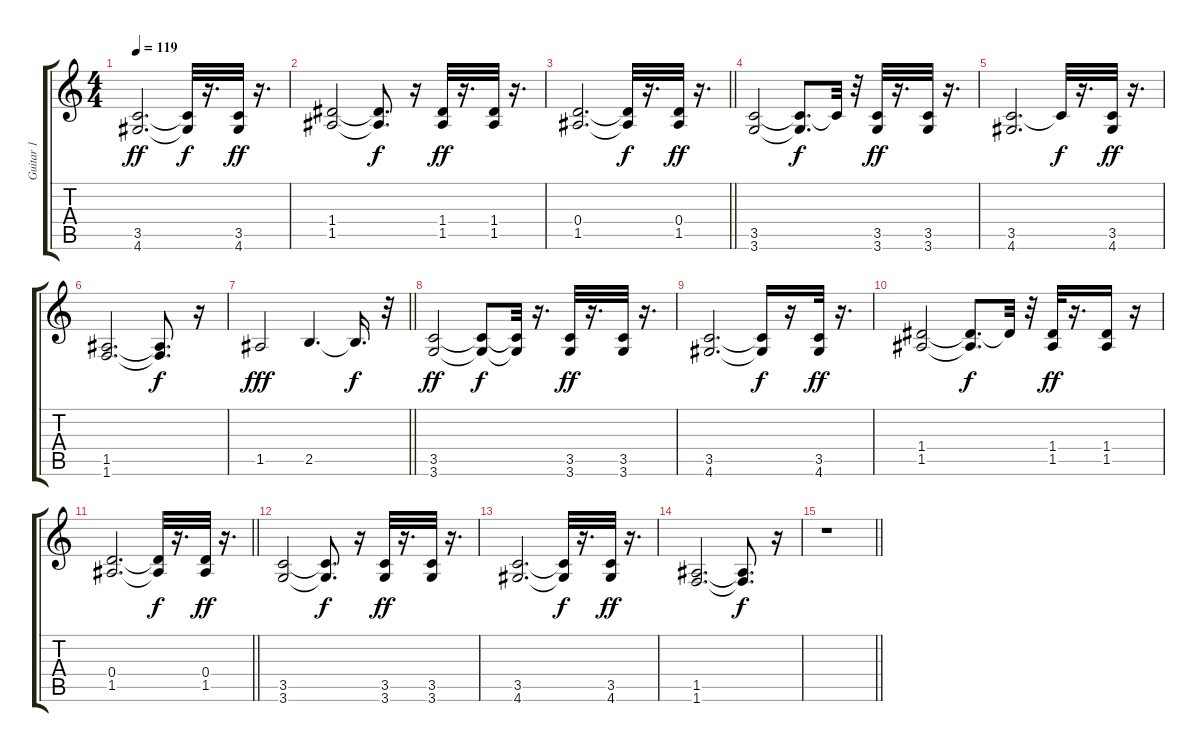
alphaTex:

\track ("Guitar 1" "Guitar 1") {instrument distortionguitar}
\staff {score tabs}
\tuning (E4 B3 G3 D3 A2 E2) {hide}
\ts (4 4)
\tempo 119
\clef g2
\ks c
(3.5 4.6).2{d dy ff} (3.5{t} 4.6{t}).32{dy f} r.16{d} (3.5 4.6).32{dy ff} r.16{d} |
(1.4 1.5).2 (1.4{t} 1.5{t}).8{d dy f} r.16 (1.4 1.5).32{dy ff} r.16{d} (1.4 1.5).32 r.16{d} |
\barLineRight lightlight
(0.4 1.5).2{d} (0.4{t} 1.5{t}).32{dy f} r.16{d} (0.4 1.5).32{dy ff} r.16{d} |
(3.5 3.6).2 (3.5{t} 3.6{t}).8{d dy f} 3.5{t}.32 r.32 (3.5 3.6).32{dy ff} r.16{d} (3.5 3.6).32 r.16{d} |
(3.5 4.6).2{d} 3.5{t}.32{dy f} r.16{d} (3.5 4.6).32{dy ff} r.16{d} |
(1.5 1.6).2{d} (1.5{t} 1.6{t}).8{d dy f} r.16 |
\barLineRight lightlight
1.5.2{dy fff balance 8} 2.5.4{d} 2.5{t}.16{d dy f} r.32 |
(3.5 3.6).2{dy ff balance 12} (3.5{t} 3.6{t}).8{dy f} (3.5{t} 3.6{t}).32 r.16{d} (3.5 3.6).32{dy ff} r.16{d} (3.5 3.6).32 r.16{d} |
(3.5 4.6).2{d} (3.5{t} 4.6{t}).16{dy f} r.16 (3.5 4.6).32{dy ff} r.16{d} |
(1.4 1.5).2 (1.4{t} 1.5{t}).8{d dy f} 1.4{t}.32 r.32 (1.4 1.5).32{dy ff} r.16{d} (1.4 1.5).16 r.16 |
\barLineRight lightlight
(0.4 1.5).2{d} (0.4{t} 1.5{t}).32{dy f} r.16{d} (0.4 1.5).32{dy ff} r.16{d} |
(3.5 3.6).2 (3.5{t} 3.6{t}).8{d dy f} r.16 (3.5 3.6).32{dy ff} r.16{d} (3.5 3.6).32 r.16{d} |
(3.5 4.6).2{d} (3.5{t} 4.6{t}).32{dy f} r.16{d} (3.5 4.6).32{dy ff} r.16{d} |
(1.5 1.6).2{d} (1.5{t} 1.6{t}).8{d dy f} r.16 |
\barLineRight lightlight
r.1
